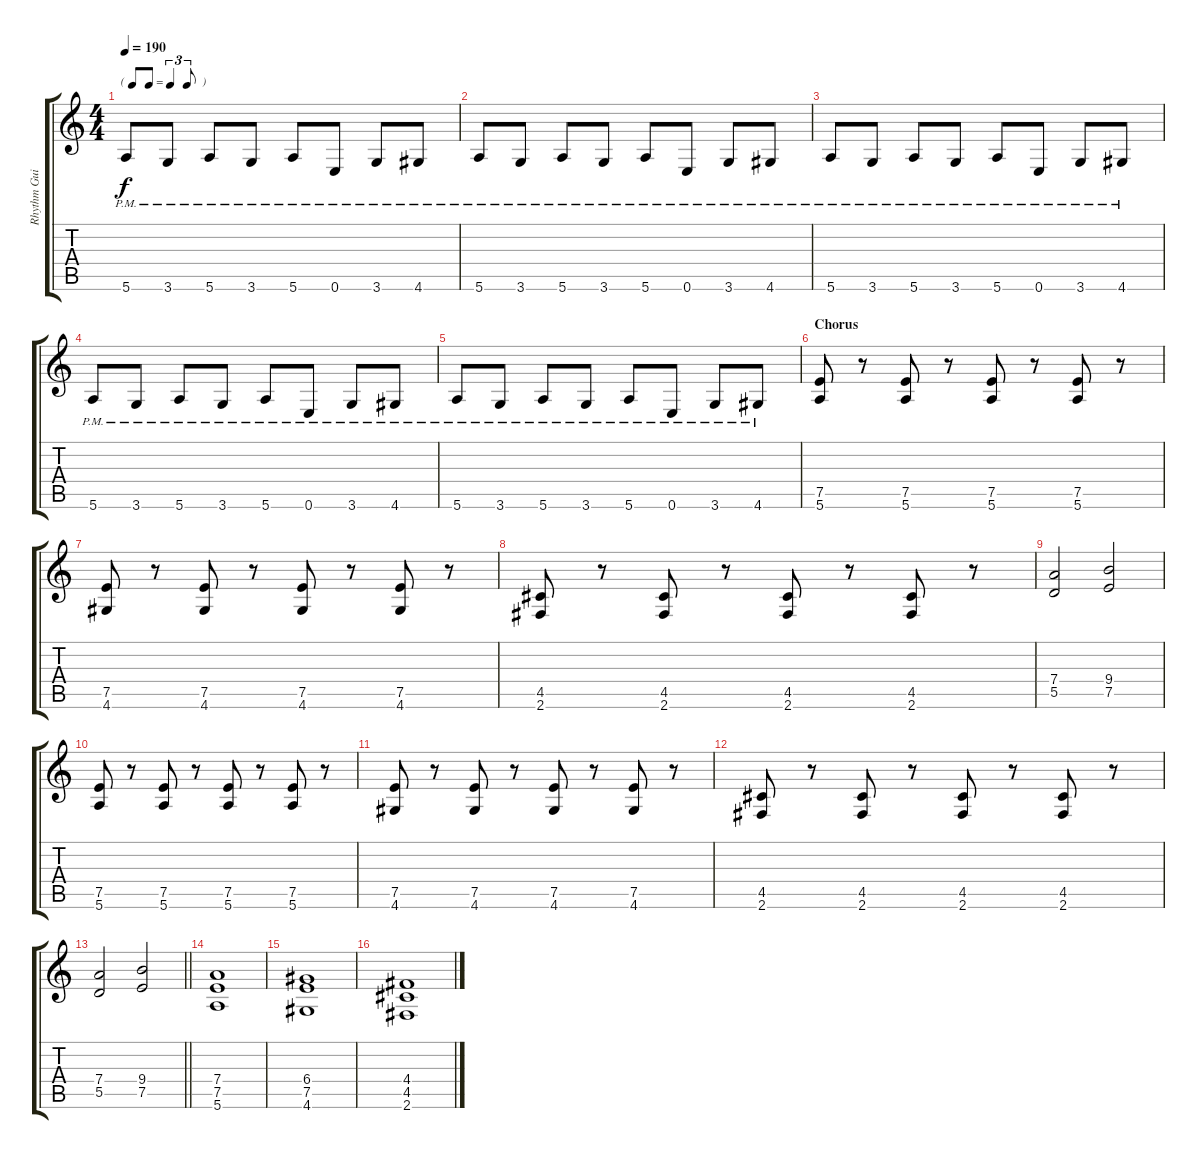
\track ("Rhythm Guitar left" "Rhythm Gui") {instrument distortionguitar}
\staff {score tabs}
\tuning (E4 B3 G3 D3 A2 E2) {hide}
\ts (4 4)
\tf triplet8th
\tempo 190
\clef g2
\ks c
5.6{pm}.8{dy f} 3.6{pm}.8 5.6{pm}.8 3.6{pm}.8 5.6{pm}.8 0.6{pm}.8 3.6{pm}.8 4.6{pm}.8 |
5.6{pm}.8 3.6{pm}.8 5.6{pm}.8 3.6{pm}.8 5.6{pm}.8 0.6{pm}.8 3.6{pm}.8 4.6{pm}.8 |
5.6{pm}.8 3.6{pm}.8 5.6{pm}.8 3.6{pm}.8 5.6{pm}.8 0.6{pm}.8 3.6{pm}.8 4.6{pm}.8 |
5.6{pm}.8 3.6{pm}.8 5.6{pm}.8 3.6{pm}.8 5.6{pm}.8 0.6{pm}.8 3.6{pm}.8 4.6{pm}.8 |
5.6{pm}.8 3.6{pm}.8 5.6{pm}.8 3.6{pm}.8 5.6{pm}.8 0.6{pm}.8 3.6{pm}.8 4.6{pm}.8 |
\section ("" "Chorus")
(7.5 5.6).8 r.8 (7.5 5.6).8 r.8 (7.5 5.6).8 r.8 (7.5 5.6).8 r.8 |
(7.5 4.6).8 r.8 (7.5 4.6).8 r.8 (7.5 4.6).8 r.8 (7.5 4.6).8 r.8 |
(4.5 2.6).8 r.8 (4.5 2.6).8 r.8 (4.5 2.6).8 r.8 (4.5 2.6).8 r.8 |
(7.4 5.5).2 (9.4 7.5).2 |
(7.5 5.6).8 r.8 (7.5 5.6).8 r.8 (7.5 5.6).8 r.8 (7.5 5.6).8 r.8 |
(7.5 4.6).8 r.8 (7.5 4.6).8 r.8 (7.5 4.6).8 r.8 (7.5 4.6).8 r.8 |
(4.5 2.6).8 r.8 (4.5 2.6).8 r.8 (4.5 2.6).8 r.8 (4.5 2.6).8 r.8 |
\barLineRight lightlight
(7.4 5.5).2 (9.4 7.5).2 |
(7.4 7.5 5.6).1 |
(6.4 7.5 4.6).1 |
(4.4 4.5 2.6).1
